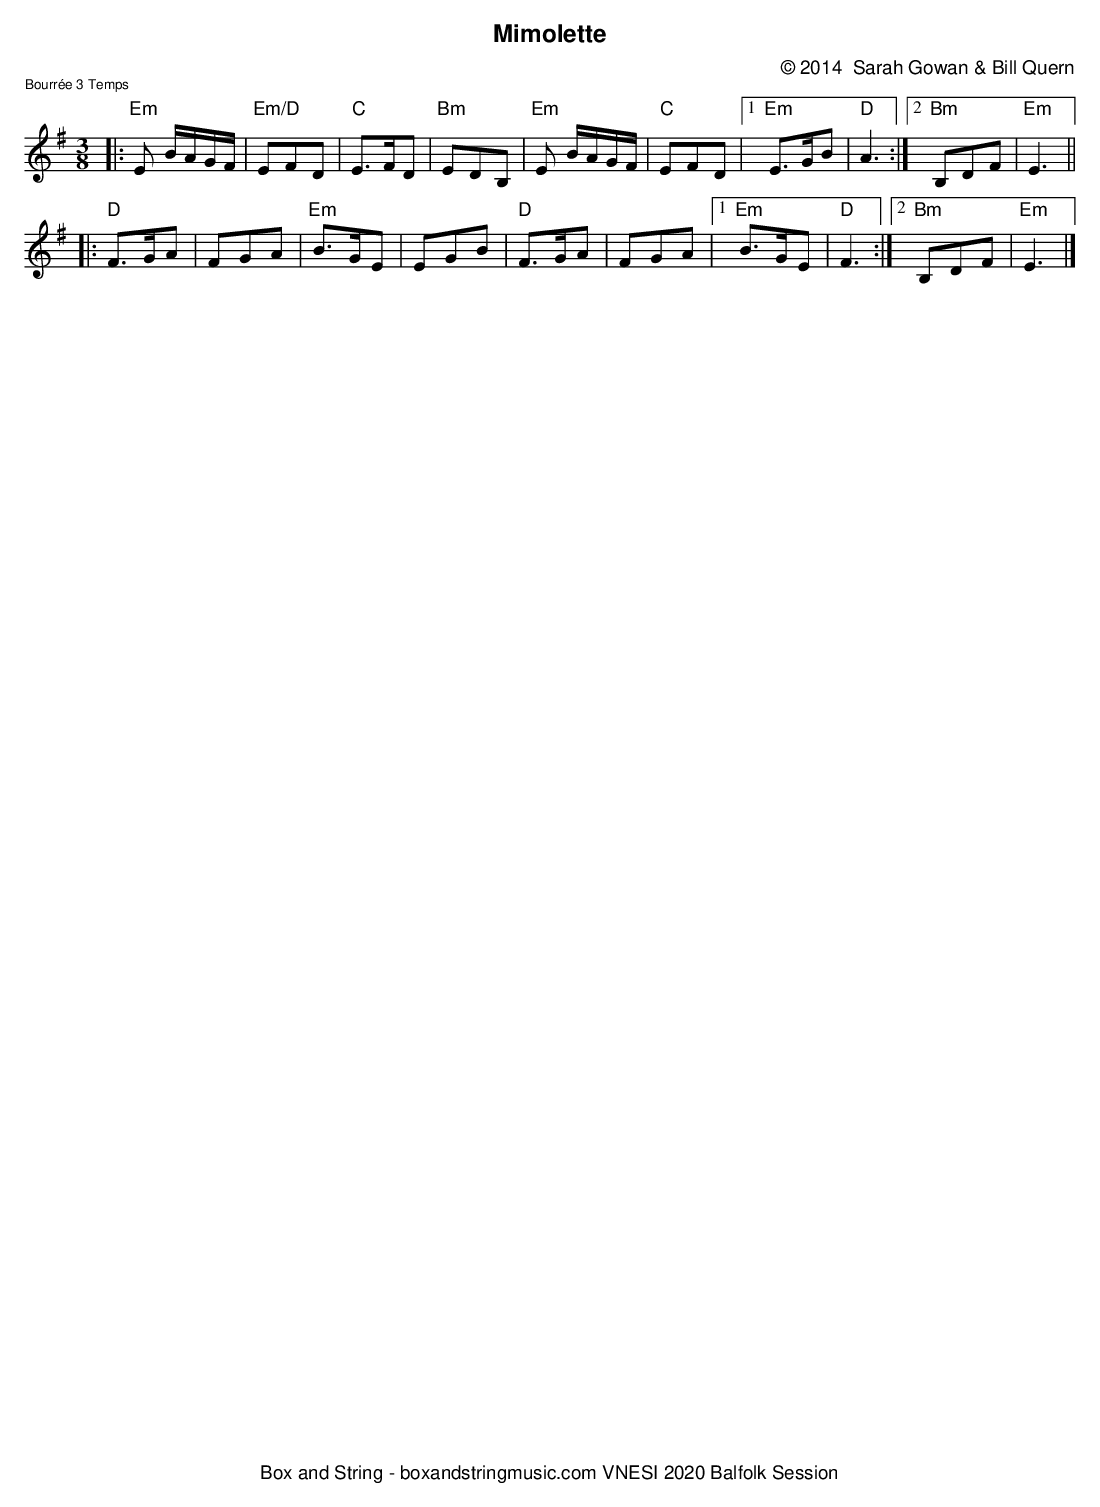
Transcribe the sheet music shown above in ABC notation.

X:1
T:Mimolette
C:© 2014  Sarah Gowan & Bill Quern
M:3/8
L:1/16
K:Em
%%text Bourrée 3 Temps
|:"Em"E2 BAGF|"Em/D"E2F2D2|"C"E2>F2D2|"Bm"E2D2B,2|\
"Em"E2 BAGF|"C"E2F2D2|1"Em"E2>G2B2|"D"A6:|2"Bm"B,2D2F2|"Em"E6||
|:"D"F2>G2A2|F2G2A2|"Em"B2>G2E2|E2G2B2|\
"D"F2>G2A2|F2G2A2|1"Em"B2>G2E2|"D"F6:|2"Bm"B,2D2F2|"Em"E6|]
